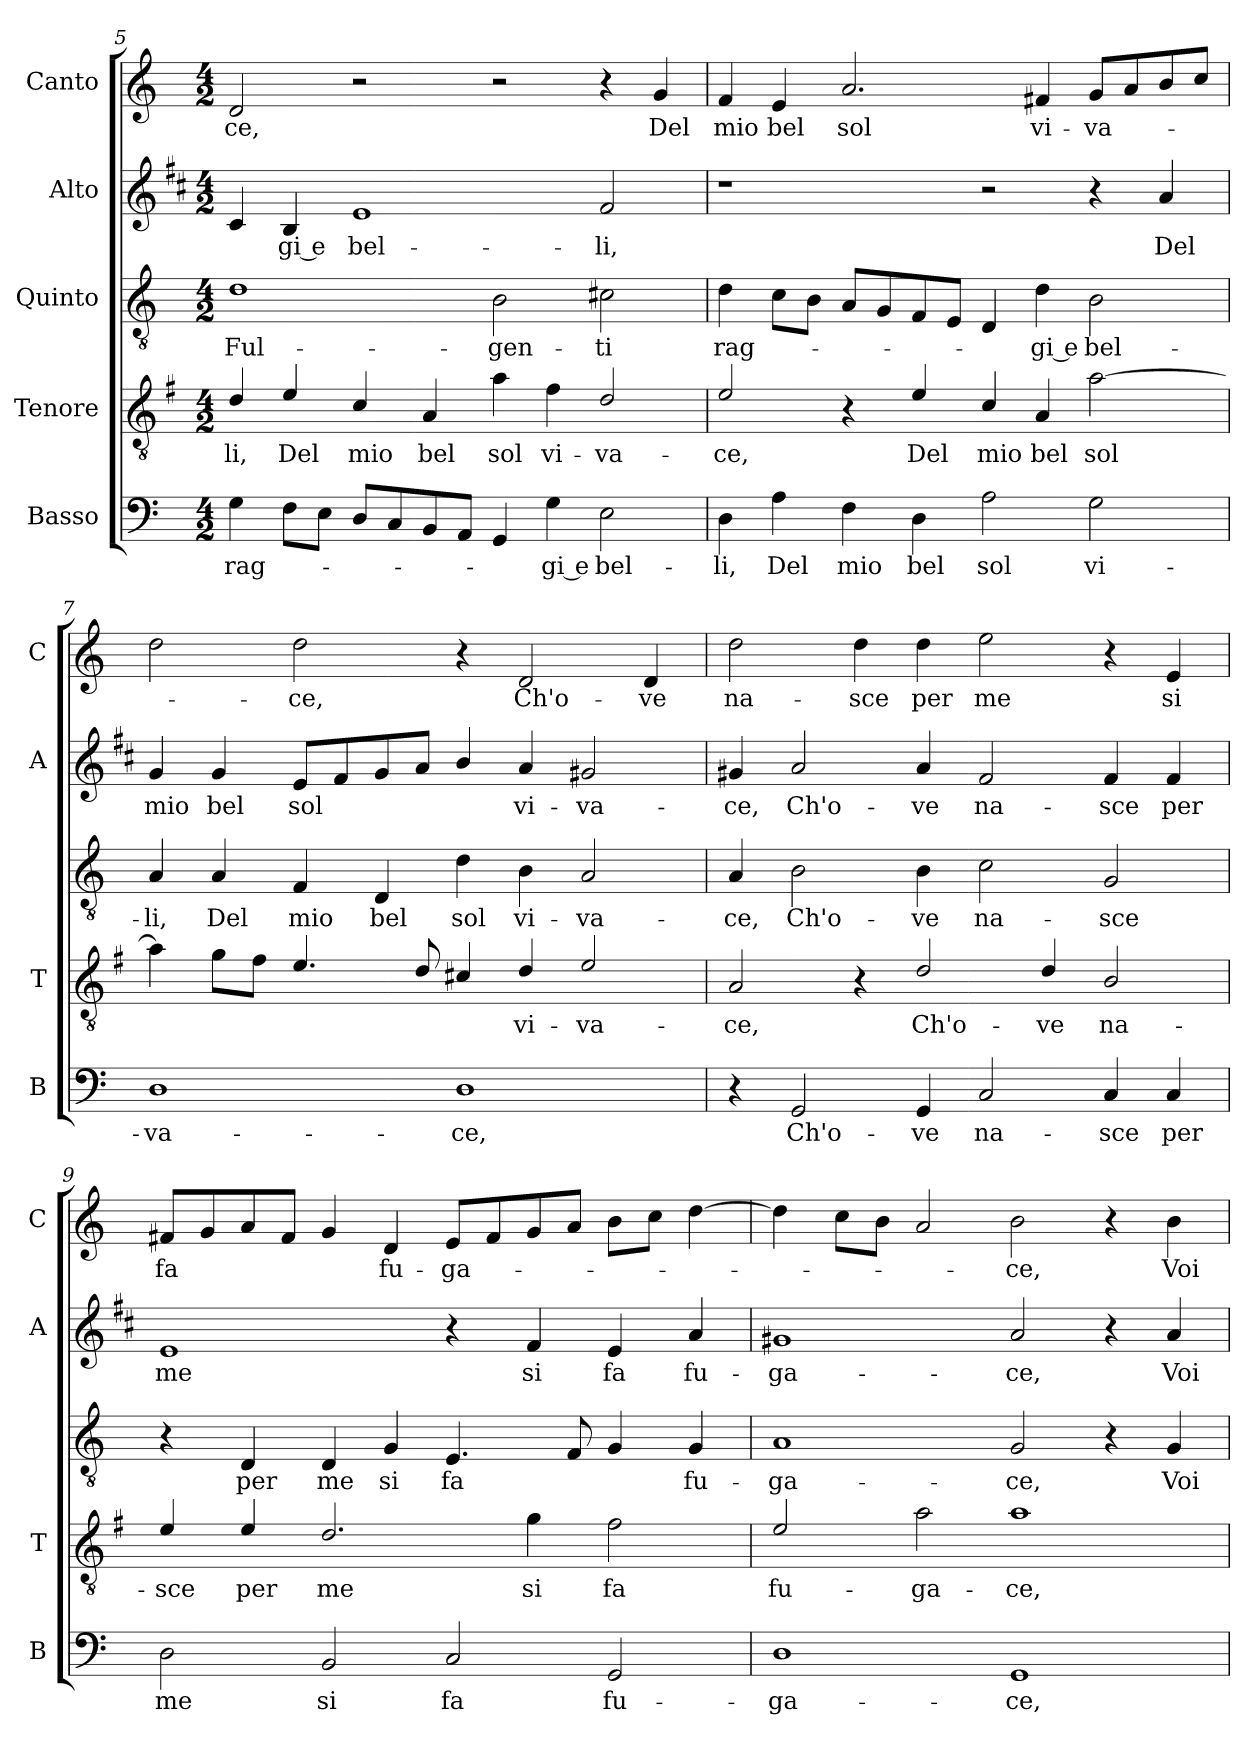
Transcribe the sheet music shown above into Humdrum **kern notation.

**kern	**text	**kern	**text	**kern	**text	**kern	**text	**kern	**text
*part5	*part5	*part4	*part4	*part3	*part3	*part2	*part2	*part1	*part1
*staff5	*staff5	*staff4	*staff4	*staff3	*staff3	*staff2	*staff2	*staff1	*staff1
*I"Basso	*	*I"Tenore	*	*I"Quinto	*	*I"Alto	*	*I"Canto	*
*I'B	*	*I'T	*	*	*	*I'A	*	*I'C	*
*clefF4	*	*clefGv2	*	*clefGv2	*	*clefG2	*	*clefG2	*
*	*	*ITrd4c7	*	*	*	*ITrd1c2	*	*	*
*k[]	*	*k[]	*	*k[]	*	*k[]	*	*k[]	*
*C:	*	*C:	*	*C:	*	*C:	*	*C:	*
*M4/2	*	*M4/2	*	*M4/2	*	*M4/2	*	*M4/2	*
=5	=5	=5	=5	=5	=5	=5	=5	=5	=5
!	!LO:LY:b	!	!LO:LY:b	!	!LO:LY:b	!	!	!	!LO:LY:b
4G\	rag-	4G/	-li,	1d	Ful-	4B/	.	2d/	-ce,
!	!	!	!LO:LY:b	!	!	!	!LO:LY:b	!	!
8F\L	.	4A/	Del	.	.	4A/	-gi e	.	.
8E\J	.	.	.	.	.	.	.	.	.
!	!	!	!LO:LY:b	!	!	!	!LO:LY:b	!	!
8D/L	.	4F/	mio	.	.	1d	bel-	2r	.
8C/	.	.	.	.	.	.	.	.	.
!	!	!	!LO:LY:b	!	!	!	!	!	!
8BB/	.	4D/	bel	.	.	.	.	.	.
8AA/J	.	.	.	.	.	.	.	.	.
!	!	!	!LO:LY:b	!	!LO:LY:b	!	!	!	!
4GG/	.	4d\	sol	2B\	-gen-	.	.	2r	.
!	!LO:LY:b	!	!LO:LY:b	!	!	!	!	!	!
4G\	-gi e	4B\	vi-	.	.	.	.	.	.
!	!LO:LY:b	!	!LO:LY:b	!	!LO:LY:b	!	!LO:LY:b	!	!
2E\	bel-	2G/	-va-	2c#X\	-ti	2e/	-li,	4r	.
!	!	!	!	!	!	!	!	!	!LO:LY:b
.	.	.	.	.	.	.	.	4g/	Del
=6	=6	=6	=6	=6	=6	=6	=6	=6	=6
!	!LO:LY:b	!	!LO:LY:b	!	!LO:LY:b	!	!	!	!LO:LY:b
4D\	-li,	2A/	-ce,	4d\	rag-	1r	.	4f/	mio
!	!LO:LY:b	!	!	!	!	!	!	!	!LO:LY:b
4A\	Del	.	.	8c\L	.	.	.	4e/	bel
.	.	.	.	8B\J	.	.	.	.	.
!	!LO:LY:b	!	!	!	!	!	!	!	!LO:LY:b
4F\	mio	4r	.	8A/L	.	.	.	2.a/	sol
.	.	.	.	8G/	.	.	.	.	.
!	!LO:LY:b	!	!LO:LY:b	!	!	!	!	!	!
4D\	bel	4A/	Del	8F/	.	.	.	.	.
.	.	.	.	8E/J	.	.	.	.	.
!	!LO:LY:b	!	!LO:LY:b	!	!	!	!	!	!
2A\	sol	4F/	mio	4D/	.	2r	.	.	.
!	!	!	!LO:LY:b	!	!LO:LY:b	!	!	!	!LO:LY:b
.	.	4D/	bel	4d\	-gi e	.	.	4f#X/	vi-
!	!LO:LY:b	!	!LO:LY:b	!	!LO:LY:b	!	!	!	!LO:LY:b
2G\	vi-	[2d\	sol	2B\	bel-	4r	.	8g/L	-va-
.	.	.	.	.	.	.	.	8a/	.
!	!	!	!	!	!	!	!LO:LY:b	!	!
.	.	.	.	.	.	4g/	Del	8b/	.
.	.	.	.	.	.	.	.	8cc/J	.
!!LO:PB:g=z
=7	=7	=7	=7	=7	=7	=7	=7	=7	=7
!	!LO:LY:b	!	!	!	!LO:LY:b	!	!LO:LY:b	!	!
1D	-va-	4d\]	.	4A/	-li,	4f/	mio	2dd\	.
!	!	!	!	!	!LO:LY:b	!	!LO:LY:b	!	!
.	.	8c\L	.	4A/	Del	4f/	bel	.	.
.	.	8B\J	.	.	.	.	.	.	.
!	!	!	!	!	!LO:LY:b	!	!LO:LY:b	!	!LO:LY:b
.	.	4.A/	.	4F/	mio	8d/L	sol	2dd\	-ce,
.	.	.	.	.	.	8e/	.	.	.
!	!	!	!	!	!LO:LY:b	!	!	!	!
.	.	.	.	4D/	bel	8f/	.	.	.
.	.	8G/	.	.	.	8g/J	.	.	.
!	!LO:LY:b	!	!	!	!LO:LY:b	!	!	!	!
1D	-ce,	4F#X/	.	4d\	sol	4a/	.	4r	.
!	!	!	!LO:LY:b	!	!LO:LY:b	!	!LO:LY:b	!	!LO:LY:b
.	.	4G/	vi-	4B\	vi-	4g/	vi-	2d/	Ch'o-
!	!	!	!LO:LY:b	!	!LO:LY:b	!	!LO:LY:b	!	!
.	.	2A/	-va-	2A/	-va-	2f#X/	-va-	.	.
!	!	!	!	!	!	!	!	!	!LO:LY:b
.	.	.	.	.	.	.	.	4d/	-ve
=8	=8	=8	=8	=8	=8	=8	=8	=8	=8
!	!	!	!LO:LY:b	!	!LO:LY:b	!	!LO:LY:b	!	!LO:LY:b
4r	.	2D/	-ce,	4A/	-ce,	4f#X/	-ce,	2dd\	na-
!	!LO:LY:b	!	!	!	!LO:LY:b	!	!LO:LY:b	!	!
2GG/	Ch'o-	.	.	2B\	Ch'o-	2g/	Ch'o-	.	.
!	!	!	!	!	!	!	!	!	!LO:LY:b
.	.	4r	.	.	.	.	.	4dd\	-sce
!	!LO:LY:b	!	!LO:LY:b	!	!LO:LY:b	!	!LO:LY:b	!	!LO:LY:b
4GG/	-ve	2G/	Ch'o-	4B\	-ve	4g/	-ve	4dd\	per
!	!LO:LY:b	!	!	!	!LO:LY:b	!	!LO:LY:b	!	!LO:LY:b
2C/	na-	.	.	2c\	na-	2e/	na-	2ee\	me
!	!	!	!LO:LY:b	!	!	!	!	!	!
.	.	4G/	-ve	.	.	.	.	.	.
!	!LO:LY:b	!	!LO:LY:b	!	!LO:LY:b	!	!LO:LY:b	!	!
4C/	-sce	2E/	na-	2G/	-sce	4e/	-sce	4r	.
!	!LO:LY:b	!	!	!	!	!	!LO:LY:b	!	!LO:LY:b
4C/	per	.	.	.	.	4e/	per	4e/	si
=9	=9	=9	=9	=9	=9	=9	=9	=9	=9
!	!LO:LY:b	!	!LO:LY:b	!	!	!	!LO:LY:b	!	!LO:LY:b
2D\	me	4A/	-sce	4r	.	1d	me	8f#X/L	fa
.	.	.	.	.	.	.	.	8g/	.
!	!	!	!LO:LY:b	!	!LO:LY:b	!	!	!	!
.	.	4A/	per	4D/	per	.	.	8a/	.
.	.	.	.	.	.	.	.	8f#/J	.
!	!LO:LY:b	!	!LO:LY:b	!	!LO:LY:b	!	!	!	!
2BB/	si	2.G/	me	4D/	me	.	.	4g/	.
!	!	!	!	!	!LO:LY:b	!	!	!	!LO:LY:b
.	.	.	.	4G/	si	.	.	4d/	fu-
!	!LO:LY:b	!	!	!	!LO:LY:b	!	!	!	!LO:LY:b
2C/	fa	.	.	4.E/	fa	4r	.	8e/L	-ga-
.	.	.	.	.	.	.	.	8f#/	.
!	!	!	!LO:LY:b	!	!	!	!LO:LY:b	!	!
.	.	4c\	si	.	.	4e/	si	8g/	.
.	.	.	.	8F/	.	.	.	8a/J	.
!	!LO:LY:b	!	!LO:LY:b	!	!	!	!LO:LY:b	!	!
2GG/	fu-	2B\	fa	4G/	.	4d/	fa	8b\L	.
.	.	.	.	.	.	.	.	8cc\J	.
!	!	!	!	!	!LO:LY:b	!	!LO:LY:b	!	!
.	.	.	.	4G/	fu-	4g/	fu-	[4dd\	.
!!LO:LB:g=z
=10	=10	=10	=10	=10	=10	=10	=10	=10	=10
!	!LO:LY:b	!	!LO:LY:b	!	!LO:LY:b	!	!LO:LY:b	!	!
1D	-ga-	2A/	fu-	1A	-ga-	1f#X	-ga-	4dd\]	.
.	.	.	.	.	.	.	.	8cc\L	.
.	.	.	.	.	.	.	.	8b\J	.
!	!	!	!LO:LY:b	!	!	!	!	!	!
.	.	2d\	-ga-	.	.	.	.	2a/	.
!	!LO:LY:b	!	!LO:LY:b	!	!LO:LY:b	!	!LO:LY:b	!	!LO:LY:b
1GG	-ce,	1d	-ce,	2G/	-ce,	2g/	-ce,	2b\	-ce,
.	.	.	.	4r	.	4r	.	4r	.
!	!	!	!	!	!LO:LY:b	!	!LO:LY:b	!	!LO:LY:b
.	.	.	.	4G/	Voi	4g/	Voi	4b\	Voi
=	=	=	=	=	=	=	=	=	=
*-	*-	*-	*-	*-	*-	*-	*-	*-	*-
